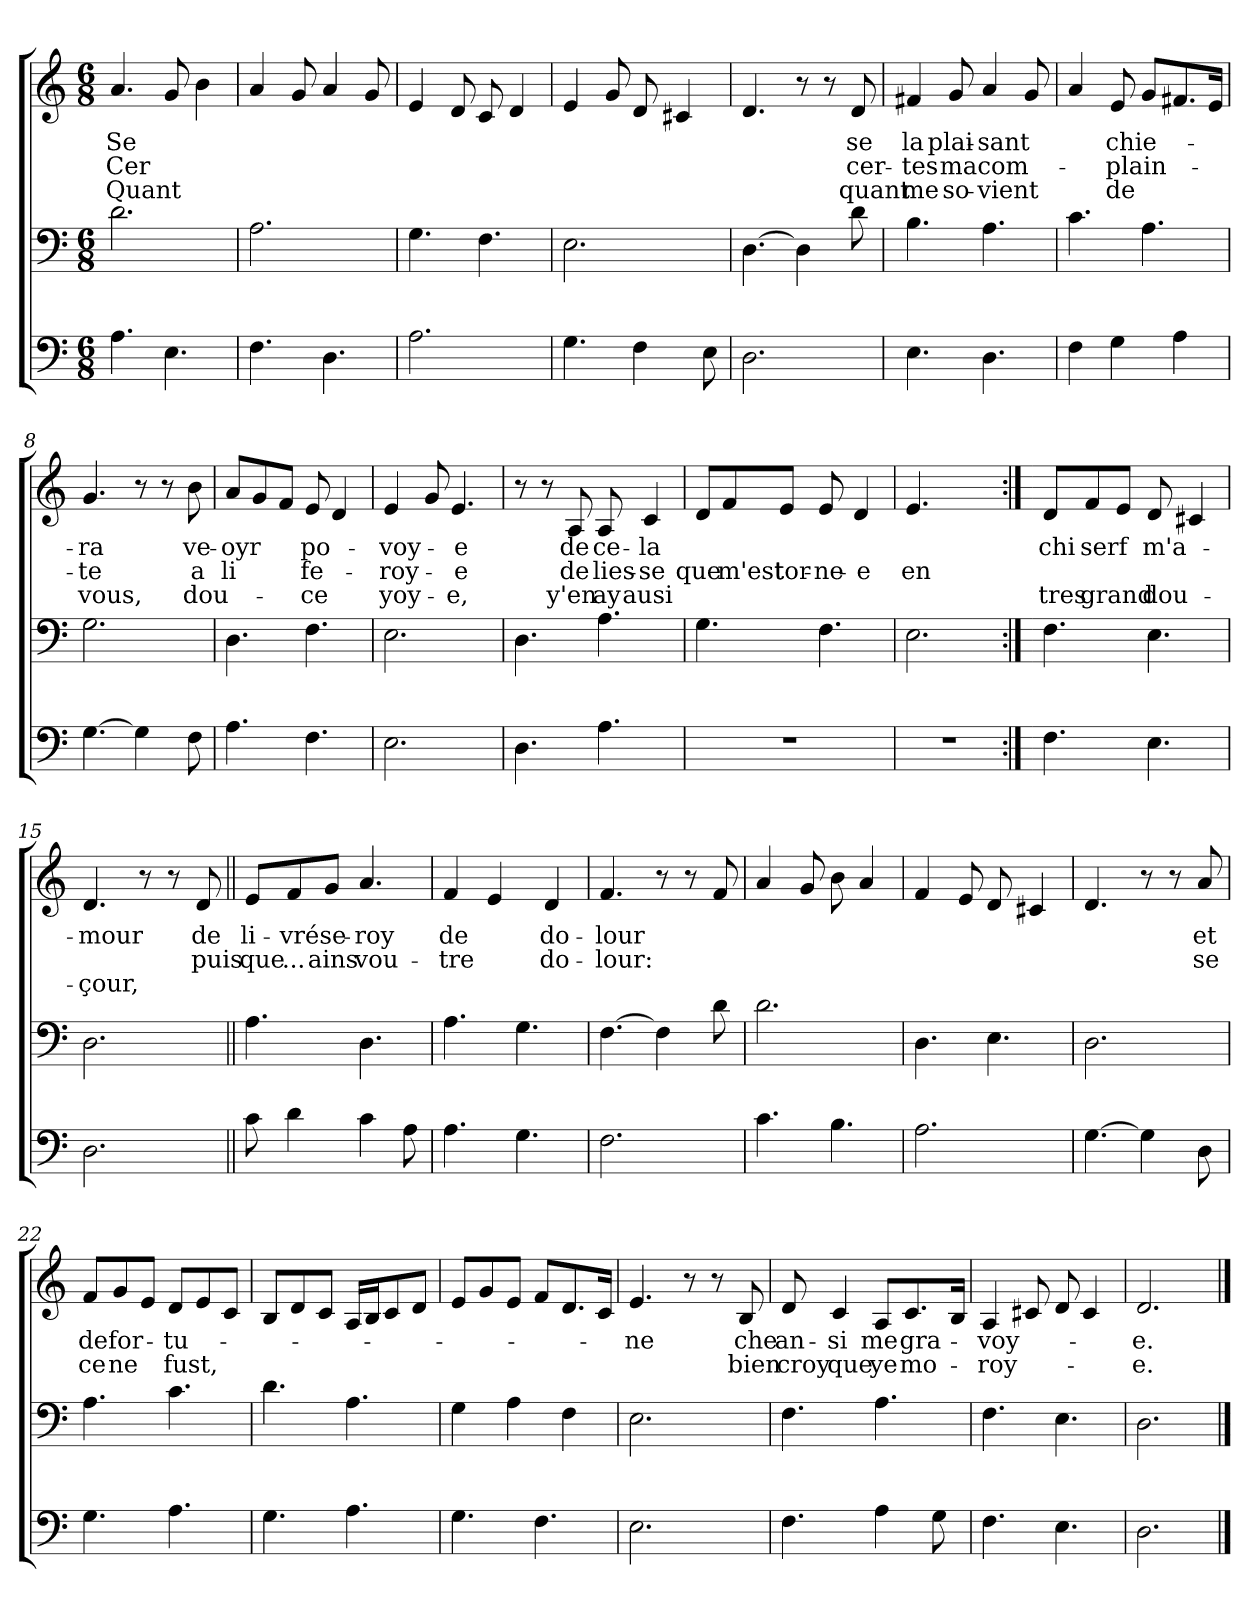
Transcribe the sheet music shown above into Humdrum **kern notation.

**kern	**kern	**kern	**text	**text	**text
*part3	*part2	*part1	*part1	*part1	*part1
*staff3	*staff2	*staff1	*staff1	*staff1	*staff1
*clefF4	*clefF4	*clefG2	*	*	*
*k[]	*k[]	*k[]	*	*	*
*C:	*C:	*C:	*	*	*
*M6/8	*M6/8	*M6/8	*	*	*
=1	=1	=1	=1	=1	=1
!	!	!	!LO:LY:b	!LO:LY:b	!LO:LY:b
4.A\	2.d\	4.a/	Se	Cer	Quant
4.E\	.	8g/	.	.	.
.	.	4b\	.	.	.
=2	=2	=2	=2	=2	=2
4.F\	2.A\	4a/	.	.	.
.	.	8g/	.	.	.
4.D\	.	4a/	.	.	.
.	.	8g/	.	.	.
=3	=3	=3	=3	=3	=3
2.A\	4.G\	4e/	.	.	.
.	.	8d/	.	.	.
.	4.F\	8c/	.	.	.
.	.	4d/	.	.	.
=4	=4	=4	=4	=4	=4
4.G\	2.E\	4e/	.	.	.
.	.	8g/	.	.	.
4F\	.	8d/	.	.	.
.	.	4c#X/	.	.	.
8E\	.	.	.	.	.
=5	=5	=5	=5	=5	=5
2.D\	[4.D\	4.d/	.	.	.
.	4D\]	8r	.	.	.
.	.	8r	.	.	.
!	!	!	!LO:LY:b	!LO:LY:b	!LO:LY:b
.	8d\	8d/	se	cer-	quant
=6	=6	=6	=6	=6	=6
!	!	!	!LO:LY:b	!LO:LY:b	!LO:LY:b
4.E\	4.B\	4f#i/	la	-tes	me
!	!	!	!LO:LY:b	!LO:LY:b	!LO:LY:b
.	.	8g/	plai-	ma	so-
!	!	!	!LO:LY:b	!LO:LY:b	!LO:LY:b
4.D\	4.A\	4a/	-sant	com-	-vient
.	.	8g/	.	.	.
=7	=7	=7	=7	=7	=7
4F\	4.c\	4a/	.	.	.
!	!	!	!LO:LY:b	!LO:LY:b	!LO:LY:b
4G\	.	8e/	chie-	-plain-	de
.	4.A\	8g/L	.	.	.
4A\	.	8.f#i/	.	.	.
.	.	16e/Jk	.	.	.
=8	=8	=8	=8	=8	=8
!	!	!	!LO:LY:b	!LO:LY:b	!LO:LY:b
[4.G\	2.G\	4.g/	-ra	-te	vous,
4G\]	.	8r	.	.	.
!	!	!	!	!	!LO:LY:b
.	.	8r	.	.	ma
!	!	!	!LO:LY:b	!LO:LY:b	!LO:LY:b
8F\	.	8b\	ve-	a	dou-
!!LO:LB:g=z
=9	=9	=9	=9	=9	=9
!	!	!	!LO:LY:b	!LO:LY:b	!
4.A\	4.D\	8a/L	-oyr	li	.
.	.	8g/	.	.	.
.	.	8f/J	.	.	.
!	!	!	!LO:LY:b	!LO:LY:b	!LO:LY:b
4.F\	4.F\	8e/	po-	fe-	-ce
.	.	4d/	.	.	.
=10	=10	=10	=10	=10	=10
!	!	!	!LO:LY:b	!LO:LY:b	!LO:LY:b
2.E\	2.E\	4e/	-voy-	-roy-	yoy-
.	.	8g/	.	.	.
!	!	!	!LO:LY:b	!LO:LY:b	!LO:LY:b
.	.	4.e/	-e	-e	-e,
=11	=11	=11	=11	=11	=11
4.D\	4.D\	8r	.	.	.
.	.	8r	.	.	.
!	!	!	!LO:LY:b	!LO:LY:b	!LO:LY:b
.	.	8A/	de	de	y'en
!	!	!	!LO:LY:b	!LO:LY:b	!LO:LY:b
4.A\	4.A\	8A/	ce-	lies-	ay
!	!	!	!LO:LY:b	!LO:LY:b	!LO:LY:b
.	.	4c/	-la	-se	ausi
=12	=12	=12	=12	=12	=12
!	!	!	!	!LO:LY:b	!
2.r	4.G\	8d/L	.	que	.
!	!	!	!	!LO:LY:b	!
.	.	8f/	.	m'est	.
!	!	!	!	!LO:LY:b	!
.	.	8e/J	.	tor-	.
!	!	!	!	!LO:LY:b	!
.	4.F\	8e/	.	-ne-	.
!	!	!	!	!LO:LY:b	!
.	.	4d/	.	-e	.
=13	=13	=13	=13	=13	=13
!	!	!	!	!LO:LY:b	!
2.r	2.E\	4.e/	.	en	.
!	!	!	!	!LO:LY:b	!
.	.	4.ryy	.	plour	.
=14:|!	=14:|!	=14:|!	=14:|!	=14:|!	=14:|!
!	!	!	!LO:LY:b	!	!LO:LY:b
4.F\	4.F\	8d/L	chi	.	tres
!	!	!	!LO:LY:b	!	!LO:LY:b
.	.	8f/	serf	.	grand
.	.	8e/J	.	.	.
!	!	!	!LO:LY:b	!	!LO:LY:b
4.E\	4.E\	8d/	m'a-	.	dou-
.	.	4c#X/	.	.	.
=15	=15	=15	=15	=15	=15
!	!	!	!LO:LY:b	!	!LO:LY:b
2.D\	2.D\	4.d/	-mour	.	-çour,
.	.	8r	.	.	.
.	.	8r	.	.	.
!	!	!	!LO:LY:b	!LO:LY:b	!
.	.	8d/	de	puis	.
=16||	=16||	=16||	=16||	=16||	=16||
!	!	!	!LO:LY:b	!LO:LY:b	!
8c\	4.A\	8e/L	li-	que	.
!	!	!	!LO:LY:b	!LO:LY:b	!
4d\	.	8f/	-vré	...	.
!	!	!	!LO:LY:b	!LO:LY:b	!
.	.	8g/J	se-	ains	.
!	!	!	!LO:LY:b	!LO:LY:b	!
4c\	4.D\	4.a/	-roy	vou-	.
8A\	.	.	.	.	.
!!LO:LB:g=z
=17	=17	=17	=17	=17	=17
!	!	!	!LO:LY:b	!LO:LY:b	!
4.A\	4.A\	4f/	de	-tre	.
.	.	4e/	.	.	.
4.G\	4.G\	.	.	.	.
!	!	!	!LO:LY:b	!LO:LY:b	!
.	.	4d/	do-	do-	.
=18	=18	=18	=18	=18	=18
!	!	!	!LO:LY:b	!LO:LY:b	!
2.F\	[4.F\	4.f/	-lour	-lour:	.
.	4F\]	8r	.	.	.
.	.	8r	.	.	.
.	8d\	8f/	.	.	.
=19	=19	=19	=19	=19	=19
4.c\	2.d\	4a/	.	.	.
.	.	8g/	.	.	.
4.B\	.	8b\	.	.	.
.	.	4a/	.	.	.
=20	=20	=20	=20	=20	=20
2.A\	4.D\	4f/	.	.	.
.	.	8e/	.	.	.
.	4.E\	8d/	.	.	.
.	.	4c#X/	.	.	.
=21	=21	=21	=21	=21	=21
[4.G\	2.D\	4.d/	.	.	.
4G\]	.	8r	.	.	.
.	.	8r	.	.	.
!	!	!	!LO:LY:b	!LO:LY:b	!
8D\	.	8a/	et	se	.
=22	=22	=22	=22	=22	=22
!	!	!	!LO:LY:b	!LO:LY:b	!
4.G\	4.A\	8f/L	de	ce	.
!	!	!	!LO:LY:b	!LO:LY:b	!
.	.	8g/	for-	ne	.
.	.	8e/J	.	.	.
!	!	!	!LO:LY:b	!LO:LY:b	!
4.A\	4.c\	8d/L	-tu-	fust,	.
.	.	8e/	.	.	.
.	.	8c/J	.	.	.
=23	=23	=23	=23	=23	=23
4.G\	4.d\	8B/L	.	.	.
.	.	8d/	.	.	.
.	.	8c/J	.	.	.
4.A\	4.A\	16A/LL	.	.	.
.	.	16B/J	.	.	.
.	.	8c/	.	.	.
.	.	8d/J	.	.	.
=24	=24	=24	=24	=24	=24
4.G\	4G\	8e/L	.	.	.
.	.	8g/	.	.	.
.	4A\	8e/J	.	.	.
4.F\	.	8f/L	.	.	.
.	4F\	8.d/	.	.	.
.	.	16c/Jk	.	.	.
=25	=25	=25	=25	=25	=25
!	!	!	!LO:LY:b	!	!
2.E\	2.E\	4.e/	-ne	.	.
.	.	8r	.	.	.
.	.	8r	.	.	.
!	!	!	!LO:LY:b	!LO:LY:b	!
.	.	8B/	che	bien	.
!!LO:LB:g=z
=26	=26	=26	=26	=26	=26
!	!	!	!LO:LY:b	!LO:LY:b	!
4.F\	4.F\	8d/	an-	croy	.
!	!	!	!LO:LY:b	!LO:LY:b	!
.	.	4c/	-si	que	.
!	!	!	!LO:LY:b	!LO:LY:b	!
4A\	4.A\	8A/L	me	ye	.
!	!	!	!LO:LY:b	!LO:LY:b	!
.	.	8.c/	gra-	mo-	.
8G\	.	.	.	.	.
.	.	16B/Jk	.	.	.
=27	=27	=27	=27	=27	=27
!	!	!	!LO:LY:b	!LO:LY:b	!
4.F\	4.F\	4A/	-voy-	-roy-	.
.	.	8c#X/	.	.	.
4.E\	4.E\	8d/	.	.	.
.	.	4c#/	.	.	.
=28	=28	=28	=28	=28	=28
!	!	!	!LO:LY:b	!LO:LY:b	!
2.D\	2.D\	2.d/	-e.	-e.	.
==	==	==	==	==	==
*-	*-	*-	*-	*-	*-
